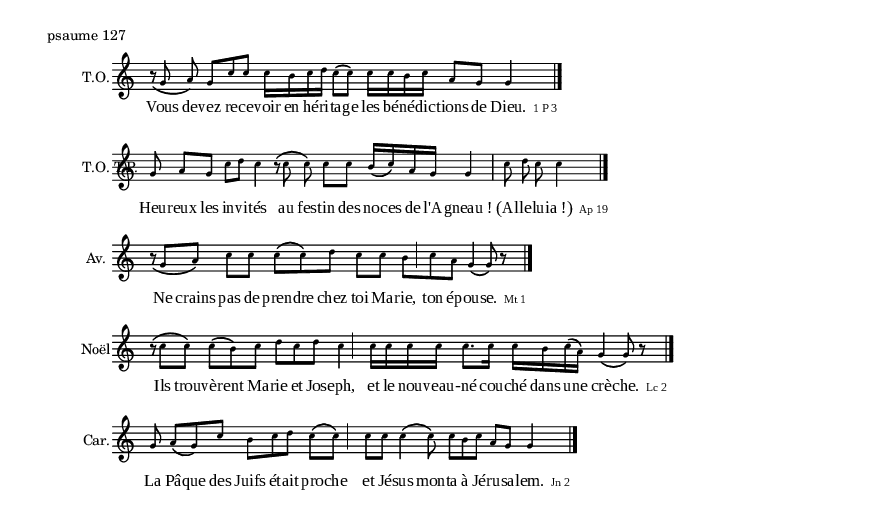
\version "2.10.0"
 \include "definitions.ly"
 \markup {psaume 127}


\relative c'' { 
	\new Staff {
		\cadenzaOn
		\set Staff.instrumentName = \markup{ \center-align { T.O. } }
		\times 2/3 { r8_\( g a\) }
		\times 2/3 { g[ c c] }
		c16[ b c d]
		c8[\( c\)]
		c16[ c b c]
		a8[ g]
		g4
		\endBar
	}	\addlyrics {
		Vous de -- vez re -- ce -- voir en hé -- ri -- ta -- ge les bé -- né -- dic -- tions de Dieu.
		\markup { \citation #"1 P 3"}
	}
}
\relative c'' { 
	\new Staff {
		\cadenzaOn
		\set Staff.instrumentName = \markup{ \center-align { T.O. T.P. } }
		g8
		a[ g]
		c[ d]
		c4
		\espace
		\times 2/3 { r8\( c c\) }
		c[ c]
		b16[\( c\) a g]
		g4
		\barre
		\times 2/3 { c8 d c }
		c4
		\endBar
	}	\addlyrics {
		 Heu -- reux les in -- vi -- tés au fes -- tin des no -- ces de l'A -- "gneau !"  "(Al" -- le -- lu -- "ia !)"
		\markup { \citation #"Ap 19"}
	}
}
\relative c'' { 
	\new Staff {
		\cadenzaOn
		\set Staff.instrumentName = \markup{ \center-align { Av. } }
		\times 2/3 { r8_\( g[ a]\) }
		c8[ c]
		\times 2/3 { c8[\( c\) d] }
		c8[ c]
		\times 2/3 { b8[\cesure\pespace c a] }
		g4\( g8\) r8
		\endBar
	}	\addlyrics {
		Ne crains pas de pren -- dre chez toi Ma -- rie, ton ép -- ou -- se.
		\markup { \citation #"Mt 1"}
	}
}
\relative c'' { 
	\new Staff {
		\cadenzaOn
		\set Staff.instrumentName = \markup{ \center-align { Noël } }
		\times 2/3 { r8\( c[ c]\) }
		\times 2/3 { c8[\( b\) c] }
		\times 2/3 { d8[ c d] } c4\cesure \pespace
		c16[ c c c]
		c8.[ c16]
		c16[ b c\( a]\)
		g4\( g8\) r8
		
		\endBar
	}	\addlyrics {
		Ils trou -- vèr -- ent Ma -- rie et Jos -- eph, et le nou -- veau -- -né cou -- ché dans u -- ne crè -- che.
		\markup { \citation #"Lc 2"}
	}
}
\relative c'' { 
	\new Staff {
		\cadenzaOn
		\set Staff.instrumentName = \markup{ \center-align { Car. } }
		g8
		\times 2/3 { a8[\( g\) c] }
		\times 2/3 { b8[ c d] }
		c8[\( c\)]\cesure \pespace
		c8[ c]
		\times 2/3 { c4\( c8\) }
		\times 2/3 { c8[ b c] }
		a8[ g] g4
		\endBar
	}	\addlyrics {
		La Pâ -- que des Juifs ét -- ait pro -- che et Jé -- sus mon -- ta à Jé -- ru -- sa -- lem.
		\markup { \citation #"Jn 2"}
	}
}

